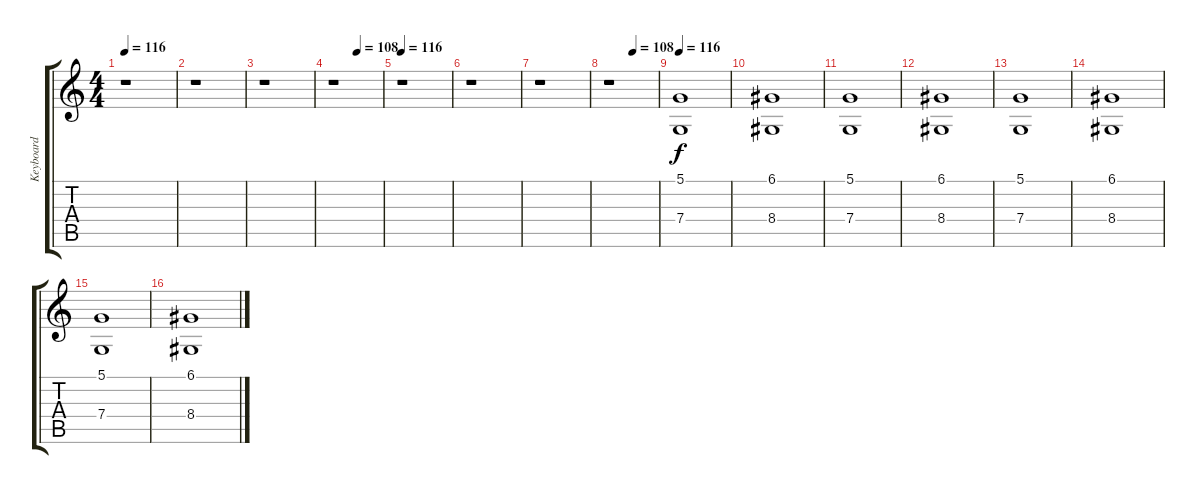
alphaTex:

\track ("Keyboard" "Keyboard") {instrument synthstrings1}
\staff {score tabs}
\tuning (D4 A3 F3 C3 G2 D2) {hide}
\ts (4 4)
\tempo 116
\clef g2
\ks c
r.1{dy f} |
r.1 |
r.1 |
\tempo (108 0.5)
r.1 |
\tempo 116
r.1 |
r.1 |
r.1 |
\tempo (108 0.5)
r.1 |
\tempo 116
(5.1 7.4).1 |
(6.1 8.4).1 |
(5.1 7.4).1 |
(6.1 8.4).1 |
(5.1 7.4).1 |
(6.1 8.4).1 |
(5.1 7.4).1 |
(6.1 8.4).1
